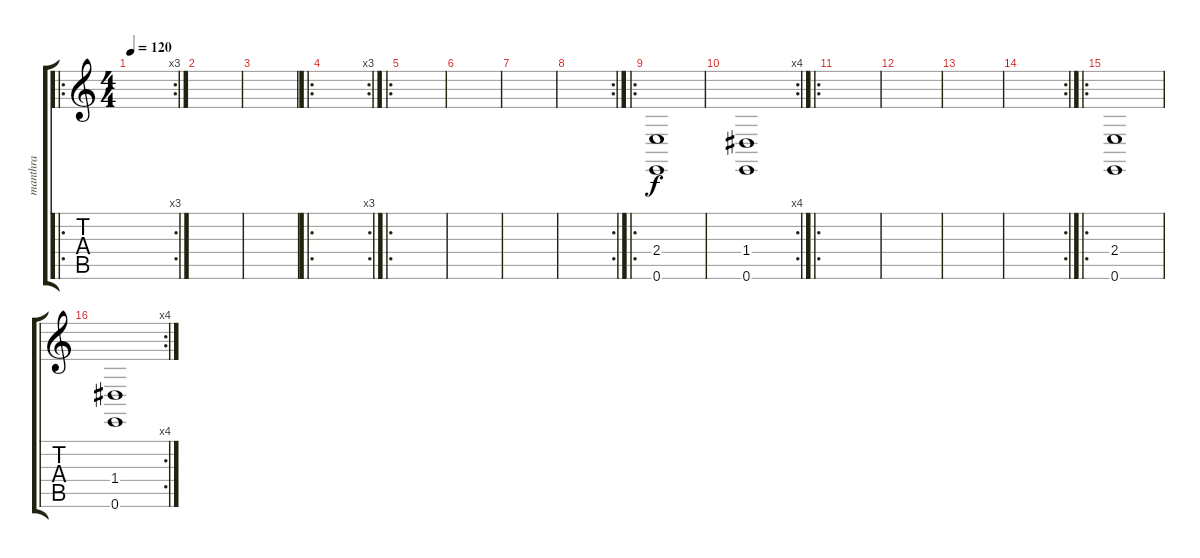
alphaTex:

\track ("manthra" "manthra") {instrument choiraahs}
\staff {score tabs}
\tuning (E4 B3 G3 D3 A2 E2) {hide}
\ro
\rc 3
\ts (4 4)
\tempo 120
\clef g2
\ks c
|
|
|
\ro
\rc 3
|
\ro
|
|
|
\rc 2
|
\ro
(2.4 0.6).1 |
\rc 4
(1.4 0.6).1 |
\ro
|
|
|
\rc 2
|
\ro
(2.4 0.6).1 |
\rc 4
(1.4 0.6).1
